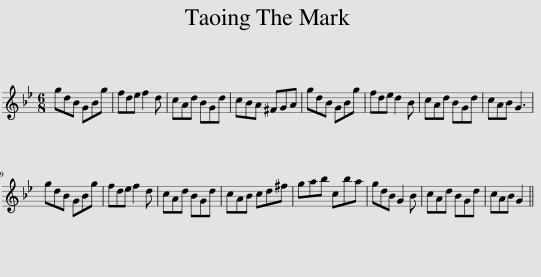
X:1
L:1/8
M:6/8
I:linebreak $
K:Gmin
V:1 treble
V:1
 gdB GBg | fde f2 d | cAd BGd | cBA ^FGA | gdB GBg | %5
 fde d2 B | cAd BGd | cAB G3 |$ gdB GBg | fde f2 d | %10
 cAd BGd | cAB cd^f | gab cba | gdB G2 B | cAd BGd | %15
 cAB G2 || %16
